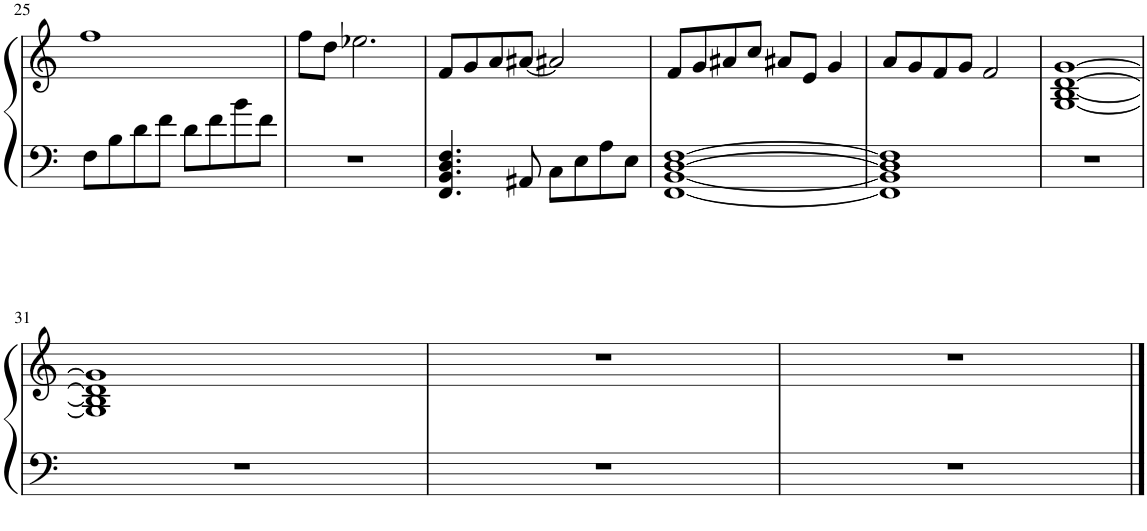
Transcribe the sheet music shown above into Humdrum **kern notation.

**kern	**kern
*part1	*part1
*staff2	*staff1
*I"Piano	*
*I'Pno.	*
!!LO:PB:g=z
*clefF4	*clefG2
*k[]	*k[]
*M4/4	*M4/4
=25	=25
8F\L	1ff
8B\	.
8d\	.
8f\J	.
8d\L	.
8f\	.
8b\	.
8f\J	.
=26	=26
1r	8ff\L
.	8dd\J
.	2.ee-X\
=27	=27
4.FF/ 4.BB/ 4.D/ 4.F/	8f/L
.	8g/
.	8a/
8AA#X/	[8a#X/J
8C\L	2a#X/]
8E\	.
8A\	.
8E\J	.
=28	=28
[1FF [1BB [1D [1F	8f/L
.	8g/
.	8a#X/
.	8cc/J
.	8a#X/L
.	8e/J
.	4g/
=29	=29
1FF] 1BB] 1D] 1F]	8a/L
.	8g/
.	8f/
.	8g/J
.	2f/
=30	=30
1r	[1G [1B [1d [1g
!!LO:LB:g=z
=31	=31
1r	1G] 1B] 1d] 1g]
=32	=32
1r	1r
=33	=33
1r	1r
==	==
*-	*-
